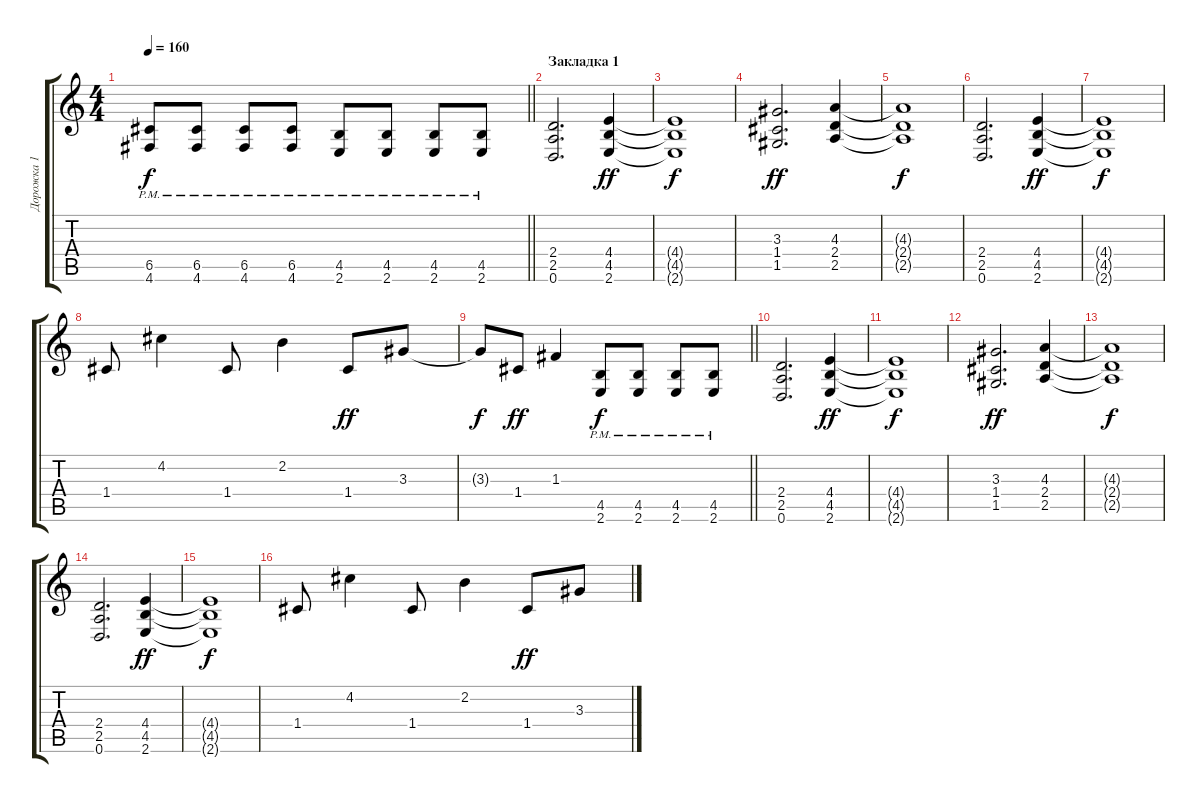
\track ("Дорожка 1" "Дорожка 1") {instrument distortionguitar}
\staff {score tabs}
\tuning (D4 A3 F3 C3 G2 D2) {hide}
\ts (4 4)
\tempo 160
\clef g2
\barLineRight lightlight
\ks c
(6.5{pm} 4.6{pm}).8{dy f} (6.5{pm} 4.6{pm}).8 (6.5{pm} 4.6{pm}).8 (6.5{pm} 4.6{pm}).8 (4.5{pm} 2.6{pm}).8 (4.5{pm} 2.6{pm}).8 (4.5{pm} 2.6{pm}).8 (4.5{pm} 2.6{pm}).8 |
\section ("" "Закладка 1")
(2.4 2.5 0.6).2{d} (4.4 4.5 2.6).4{dy ff} |
(4.4{t} 4.5{t} 2.6{t}).1{dy f} |
(3.3 1.4 1.5).2{d dy ff} (4.3 2.4 2.5).4 |
(4.3{t} 2.4{t} 2.5{t}).1{dy f} |
(2.4 2.5 0.6).2{d} (4.4 4.5 2.6).4{dy ff} |
(4.4{t} 4.5{t} 2.6{t}).1{dy f} |
1.4.8 4.2.4 1.4.8 2.2.4 1.4.8{dy ff} 3.3.8 |
\barLineRight lightlight
3.3{t}.8{dy f} 1.4.8{dy ff} 1.3.4 (4.5{pm} 2.6{pm}).8{dy f} (4.5{pm} 2.6{pm}).8 (4.5{pm} 2.6{pm}).8 (4.5{pm} 2.6{pm}).8 |
(2.4 2.5 0.6).2{d} (4.4 4.5 2.6).4{dy ff} |
(4.4{t} 4.5{t} 2.6{t}).1{dy f} |
(3.3 1.4 1.5).2{d dy ff} (4.3 2.4 2.5).4 |
(4.3{t} 2.4{t} 2.5{t}).1{dy f} |
(2.4 2.5 0.6).2{d} (4.4 4.5 2.6).4{dy ff} |
(4.4{t} 4.5{t} 2.6{t}).1{dy f} |
1.4.8 4.2.4 1.4.8 2.2.4 1.4.8{dy ff} 3.3.8
